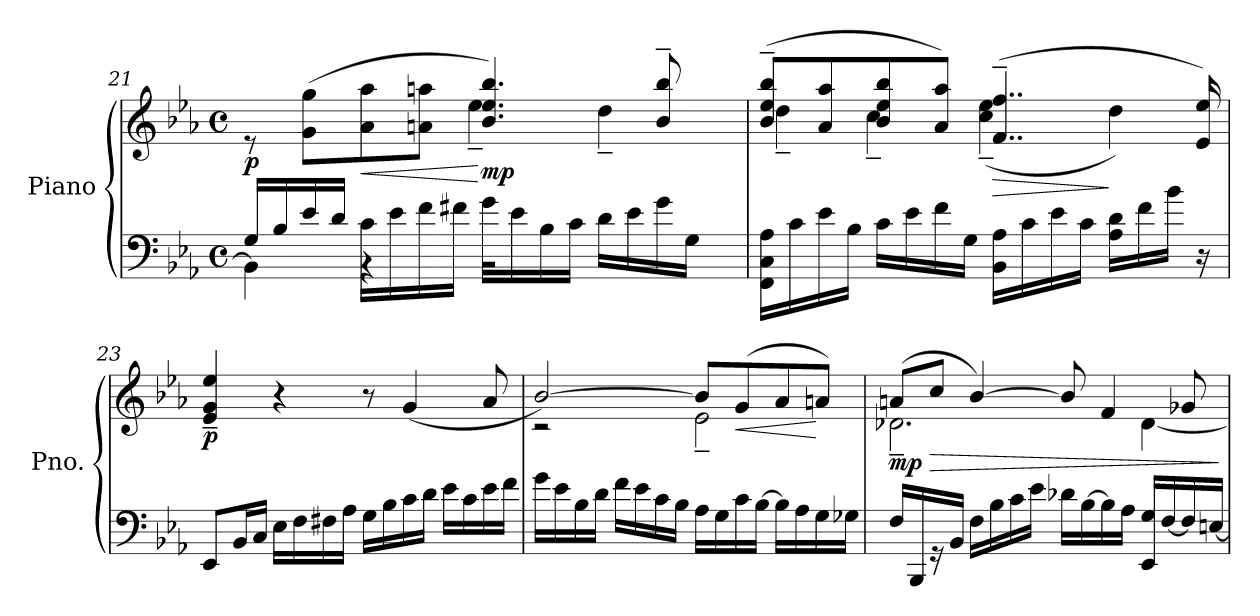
**kern	**kern	**dynam
*part1	*part1	*part1
*staff2	*staff1	*staff1/2
*I"Piano	*	*
*I'Pno.	*	*
!!LO:LB:g=z
*clefF4	*clefG2	*
*k[b-e-a-]	*k[b-e-a-]	*
*M4/4	*M4/4	*
*met(c)	*met(c)	*
=21	=21	=21
*^	*^	*
*	*^	*	*	*
!	!	!	!	!	!LO:DY:b
16G/LL	4BB-\]	2..rCCyy	8re	2ryy	p
16B-/	.	.	.	.	.
16e-/	.	.	(>8g\ 8gg\L	.	.
16d/JJ	.	.	.	.	.
!	!	!	!	!	!LO:HP:b
16c\LL	4rBB	.	8a-\ 8aa-\	.	<
16e-\	.	.	.	.	.
16f\	.	.	8an\ 8aan\J	.	.
16f#X\JJ	.	.	.	.	.
!	!	!	!	!	!LO:DY:n=1:b
16g\LL	2rBB	.	4.b-/ 4.ee-/ 4.bb-/)	4ee-~\	[ mp
16e-\	.	.	.	.	.
16B-\	.	.	.	.	.
16c\JJ	.	.	.	.	.
16d\LL	.	.	.	4dd~\	.
16e-\	.	.	.	.	.
*	*	*	*MM64	*	*
16g\	.	16.ryy	8b-/~ 8bb-/~	.	.
*	*	*	*MM60	*	*
16G\JJ	.	.	.	.	.
.	.	64FF!LLLLyy	.	.	.
.	.	64C!JJJJyy	.	.	.
*v	*v	*v	*	*	*
=22	=22	=22	=22
*	*MM64	*	*
16FF\ 16C\ 16A-\LL	(>8b-/~ 8ee-/~ 8bb-/~L	4dd~\	.
16c\	.	.	.
16e-\	8a-/ 8aa-/	.	.
16B-\JJ	.	.	.
16c\LL	8b-/ 8ee-/ 8bb-/	4cc~\	.
16e-\	.	.	.
16f\	8a-/ 8aa-/J)	.	.
16G\JJ	.	.	.
!	!	!	!LO:HP:b
16BB-\ 16A-\LL	(>4..f/~ 4..ff/~	(>4cc\~ 4ee-\~	>
16c\	.	.	.
16e-\	.	.	.
16c\JJ	.	.	.
*	*MM60	*	*
16A-\ 16d\LL	.	4dd\)	]
16f\	.	.	.
*	*MM50	*	*
16b-\JJ	.	.	.
*	*MM40	*	*
16r	16e-/ 16ee-/)	.	.
*	*v	*v	*
!!LO:PB:g=z
=23	=23	=23
*	*MM68	*
!	!	!LO:DY:b
8EE-/L	4e-/~ 4g/~ 4ee-/~	p
*	*MM72	*
16BB-/L	.	.
16C/JJ	.	.
16E-\LL	4r	.
16F\	.	.
16F#X\	.	.
16A-\JJ	.	.
16G\LL	8r	.
16B-\	.	.
16c\	(<4g/	.
16d\JJ	.	.
16e-\LL	.	.
16c\	.	.
16e-\	8a-/	.
16f\JJ	.	.
=24	=24	=24
*	*^	*
16g\LL	[2b-/)	2r	.
16e-\	.	.	.
16B-\	.	.	.
16d\JJ	.	.	.
16f\LL	.	.	.
16e-\	.	.	.
16c\	.	.	.
16B-\JJ	.	.	.
16A-\LL	8b-/L]	2e-~\	.
16G\	.	.	.
*	*MM68	*	*
!	!	!	!LO:HP:b
16c\	(>8g/	.	<
[16B-\JJ	.	.	.
16B-\LL]	8a-/	.	.
16A-\	.	.	.
*	*MM64	*	*
16G\	8an/J)	.	[
16G-X\JJ	.	.	.
!!LO:LB:g=z	!!
=25	=25	=25	=25
!	!	!	!LO:DY:b
16F/LL	(>8an/L	2.d-X~\	mp
16BBB-/	.	.	.
!	!	!	!LO:HP:b
16r	8cc/J	.	>
16BB-/JJ	.	.	.
*	*MM72	*	*
16F\LL	[4b-/)	.	.
16B-\	.	.	.
16c\	.	.	.
16e-\JJ	.	.	.
16d-X\LL	8b-/]	.	.
[16B-\	.	.	.
16B-\]	4f/	.	.
16A-\JJ	.	.	.
16EE-/ 16G/LL	.	[4d-\	.
[16F/	.	.	.
16F/]	8g-X/	.	.
[16En/JJ	.	.	.
*	*v	*v	*
.	.	]
=	=	=
*-	*-	*-
